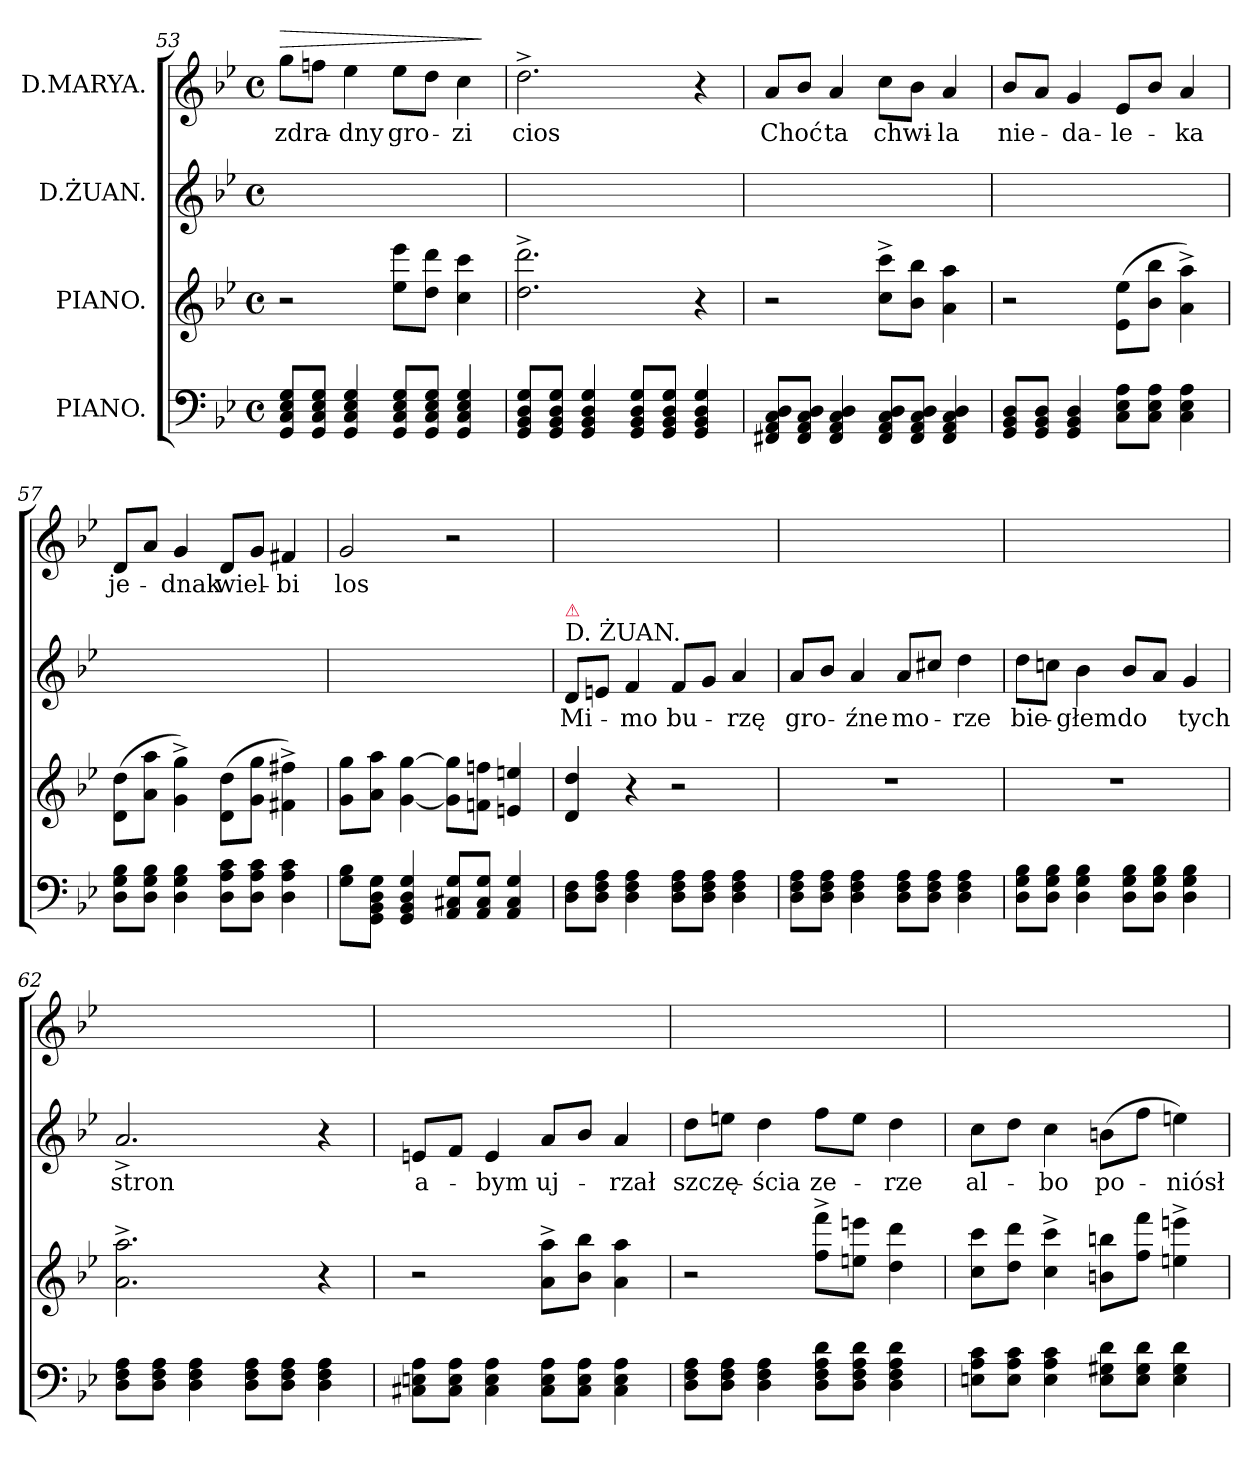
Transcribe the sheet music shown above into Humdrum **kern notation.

**kern	**kern	**kern	**text	**kern	**text	**dynam
*part4	*part3	*part2	*part2	*part1	*part1	*part1
*staff4	*staff3	*staff2	*staff2	*staff1	*staff1	*staff1
*I"PIANO.	*I"PIANO.	*I"D.ŻUAN.	*	*I"D.MARYA.	*	*
*clefF4	*clefG2	*clefG2	*	*clefG2	*	*
*k[b-e-]	*k[b-e-]	*k[b-e-]	*	*k[b-e-]	*	*
*M4/4	*M4/4	*M4/4	*	*M4/4	*	*
*met(c)	*met(c)	*met(c)	*	*met(c)	*	*
=53	=53	=53	=53	=53	=53	=53
!	!	!	!	!	!	!LO:HP:a
8GG/ 8C/ 8E-/ 8G/L	2r	1ryy	.	8gg\L	zdra-	>
8GG/ 8C/ 8E-/ 8G/J	.	.	.	8ffn\J	.	.
4GG/ 4C/ 4E-/ 4G/	.	.	.	4ee-\	-dny	.
8GG/ 8C/ 8E-/ 8G/L	8ee-\ 8eee-\L	.	.	8ee-\L	gro-	.
8GG/ 8C/ 8E-/ 8G/J	8dd\ 8ddd\J	.	.	8dd\J	.	.
4GG/ 4C/ 4E-/ 4G/	4cc\ 4ccc\	.	.	4cc\	-zi	.
.	.	.	.	.	.	]
=54	=54	=54	=54	=54	=54	=54
8GG/ 8BB-/ 8D/ 8G/L	2.dd^<\ 2.ddd^<\	1ryy	.	2.dd^\	cios	.
8GG/ 8BB-/ 8D/ 8G/J	.	.	.	.	.	.
4GG/ 4BB-/ 4D/ 4G/	.	.	.	.	.	.
8GG/ 8BB-/ 8D/ 8G/L	.	.	.	.	.	.
8GG/ 8BB-/ 8D/ 8G/J	.	.	.	.	.	.
4GG/ 4BB-/ 4D/ 4G/	4r	.	.	4r	.	.
=55	=55	=55	=55	=55	=55	=55
8FF#X/ 8AA/ 8C/ 8D/L	2r	1ryy	.	8a/L	Choć	.
8FF#/ 8AA/ 8C/ 8D/J	.	.	.	8b-/J	.	.
4FF#/ 4AA/ 4C/ 4D/	.	.	.	4a/	ta	.
8FF#/ 8AA/ 8C/ 8D/L	8cc^<\ 8ccc^<\L	.	.	8cc\L	chwi-	.
8FF#/ 8AA/ 8C/ 8D/J	8b-\ 8bb-\J	.	.	8b-\J	.	.
4FF#/ 4AA/ 4C/ 4D/	4a\ 4aa\	.	.	4a/	-la	.
=56	=56	=56	=56	=56	=56	=56
8GG/ 8BB-/ 8D/L	2r	1ryy	.	8b-/L	nie-	.
8GG/ 8BB-/ 8D/J	.	.	.	8a/J	.	.
4GG/ 4BB-/ 4D/	.	.	.	4g/	-da-	.
8C\ 8E-\ 8A\L	(8e-\ 8ee-\L	.	.	8e-/L	-le-	.
8C\ 8E-\ 8A\J	8b-\ 8bb-\J	.	.	8b-/J	.	.
4C\ 4E-\ 4A\	4a^<\ 4aa^<\)	.	.	4a/	-ka	.
=57	=57	=57	=57	=57	=57	=57
8D\ 8G\ 8B-\L	(8d\ 8dd\L	1ryy	.	8d/L	je-	.
8D\ 8G\ 8B-\J	8a\ 8aa\J	.	.	8a/J	.	.
4D\ 4G\ 4B-\	4g^<\ 4gg^<\)	.	.	4g/	-dnak	.
8D\ 8A\ 8c\L	(8d\ 8dd\L	.	.	8d/L	wiel-	.
8D\ 8A\ 8c\J	8g\ 8gg\J	.	.	8g/J	.	.
4D\ 4A\ 4c\	4f#X^<\ 4ff#X^<\)	.	.	4f#X/	-bi	.
=58	=58	=58	=58	=58	=58	=58
8G\ 8B-\L	8g\ 8gg\L	1ryy	.	2g/	los	.
8GG\ 8BB-\ 8D\ 8G\J	8a\ 8aa\J	.	.	.	.	.
4GG/ 4BB-/ 4D/ 4G/	[4g\ [4gg\	.	.	.	.	.
8AA/ 8C#X/ 8G/L	8g]\ 8gg]\L	.	.	2r	.	.
8AA/ 8C#/ 8G/J	8fn\ 8ffn\J	.	.	.	.	.
4AA/ 4C#/ 4G/	4en/ 4een/	.	.	.	.	.
=59	=59	=59	=59	=59	=59	=59
!	!	!LO:TX:a:t=D. ŻUAN.	!	!	!	!
!	!	!LO:TX:a:color=crimson:t=⚠	!	!	!	!
8D\ 8F\L	4d/ 4dd/	8d/L	Mi-	1ryy	.	.
8D\ 8F\ 8A\J	.	8en/J	.	.	.	.
4D\ 4F\ 4A\	4r	4f/	-mo	.	.	.
8D\ 8F\ 8A\L	2r	8f/L	bu-	.	.	.
8D\ 8F\ 8A\J	.	8g/J	.	.	.	.
4D\ 4F\ 4A\	.	4a/	-rzę	.	.	.
=60	=60	=60	=60	=60	=60	=60
8D\ 8F\ 8A\L	1r	8a/L	gro-	1ryy	.	.
8D\ 8F\ 8A\J	.	8b-/J	.	.	.	.
4D\ 4F\ 4A\	.	4a/	-źne	.	.	.
8D\ 8F\ 8A\L	.	8a/L	mo-	.	.	.
8D\ 8F\ 8A\J	.	8cc#X/J	.	.	.	.
4D\ 4F\ 4A\	.	4dd\	-rze	.	.	.
=61	=61	=61	=61	=61	=61	=61
8D\ 8G\ 8B-\L	1r	8dd\L	bie-	1ryy	.	.
8D\ 8G\ 8B-\J	.	8ccn\J	.	.	.	.
4D\ 4G\ 4B-\	.	4b-\	-głem	.	.	.
8D\ 8G\ 8B-\L	.	8b-/L	do	.	.	.
8D\ 8G\ 8B-\J	.	8a/J	.	.	.	.
4D\ 4G\ 4B-\	.	4g/	tych	.	.	.
=62	=62	=62	=62	=62	=62	=62
8D\ 8F\ 8A\L	2.a^<\ 2.aa^<\	2.a^/	stron	1ryy	.	.
8D\ 8F\ 8A\J	.	.	.	.	.	.
4D\ 4F\ 4A\	.	.	.	.	.	.
8D\ 8F\ 8A\L	.	.	.	.	.	.
8D\ 8F\ 8A\J	.	.	.	.	.	.
4D\ 4F\ 4A\	4r	4r	.	.	.	.
=63	=63	=63	=63	=63	=63	=63
8C#X\ 8En\ 8A\L	2r	8en/L	a-	1ryy	.	.
8C#\ 8E\ 8A\J	.	8f/J	.	.	.	.
4C#\ 4E\ 4A\	.	4e/	-bym	.	.	.
8C#\ 8E\ 8A\L	8a^<\ 8aa^<\L	8a/L	uj-	.	.	.
8C#\ 8E\ 8A\J	8b-\ 8bb-\J	8b-/J	.	.	.	.
4C#\ 4E\ 4A\	4a\ 4aa\	4a/	-rzał	.	.	.
=64	=64	=64	=64	=64	=64	=64
8D\ 8F\ 8A\L	2r	8dd\L	szczę-	1ryy	.	.
8D\ 8F\ 8A\J	.	8een\J	.	.	.	.
4D\ 4F\ 4A\	.	4dd\	-ścia	.	.	.
8D\ 8F\ 8A\ 8d\L	8ff^<\ 8fff^<\L	8ff\L	ze-	.	.	.
8D\ 8F\ 8A\ 8d\J	8een\ 8eeen\J	8ee\J	.	.	.	.
4D\ 4F\ 4A\ 4d\	4dd\ 4ddd\	4dd\	-rze	.	.	.
=65	=65	=65	=65	=65	=65	=65
8En\ 8A\ 8c\L	8cc\ 8ccc\L	8cc\L	al-	1ryy	.	.
8E\ 8A\ 8c\J	8dd\ 8ddd\J	8dd\J	.	.	.	.
4E\ 4A\ 4c\	4cc^<\ 4ccc^<\	4cc\	-bo	.	.	.
8E\ 8G#X\ 8d\L	8bn\ 8bbn\L	(8bn\L	po-	.	.	.
8E\ 8G#\ 8d\J	8ff\ 8fff\J	8ff\J	.	.	.	.
4E\ 4G#\ 4d\	4een^<\ 4eeen^<\	4een\)	-niósł	.	.	.
=	=	=	=	=	=	=
*-	*-	*-	*-	*-	*-	*-
